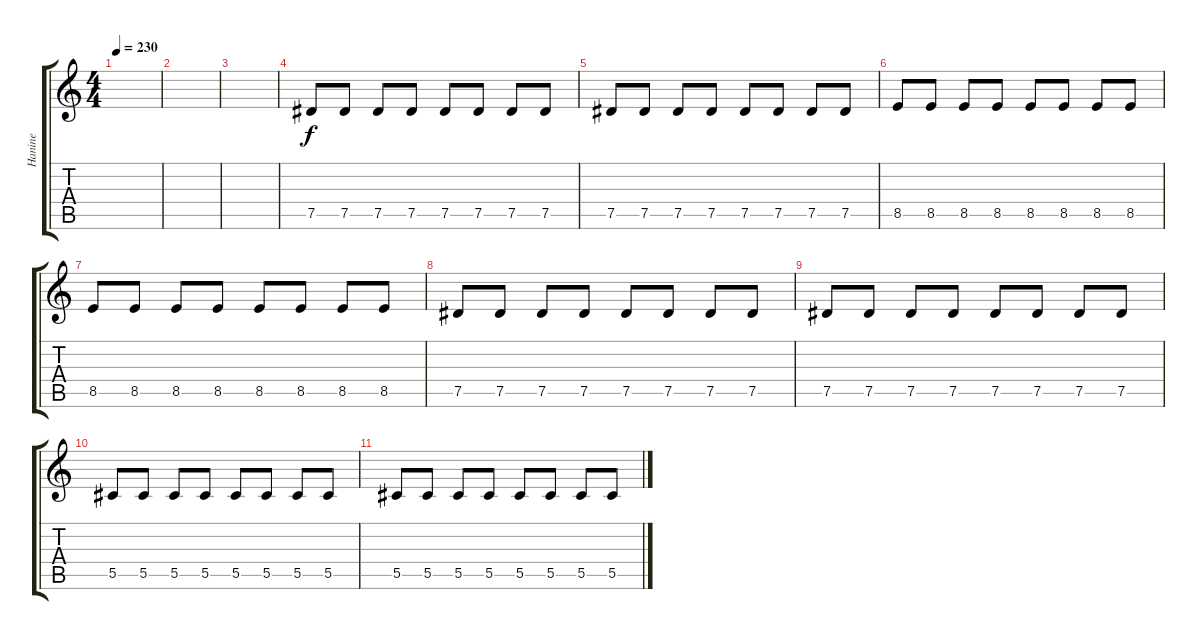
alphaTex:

\track ("Hanine" "Hanine") {instrument distortionguitar}
\staff {score tabs}
\tuning (Eb4 Bb3 Gb3 Db3 Ab2 Eb2) {hide}
\ts (4 4)
\tempo 230
\clef g2
\ks c
|
|
|
7.5.8 7.5.8 7.5.8 7.5.8 7.5.8 7.5.8 7.5.8 7.5.8 |
7.5.8 7.5.8 7.5.8 7.5.8 7.5.8 7.5.8 7.5.8 7.5.8 |
8.5.8 8.5.8 8.5.8 8.5.8 8.5.8 8.5.8 8.5.8 8.5.8 |
8.5.8 8.5.8 8.5.8 8.5.8 8.5.8 8.5.8 8.5.8 8.5.8 |
7.5.8 7.5.8 7.5.8 7.5.8 7.5.8 7.5.8 7.5.8 7.5.8 |
7.5.8 7.5.8 7.5.8 7.5.8 7.5.8 7.5.8 7.5.8 7.5.8 |
5.5.8 5.5.8 5.5.8 5.5.8 5.5.8 5.5.8 5.5.8 5.5.8 |
5.5.8 5.5.8 5.5.8 5.5.8 5.5.8 5.5.8 5.5.8 5.5.8
